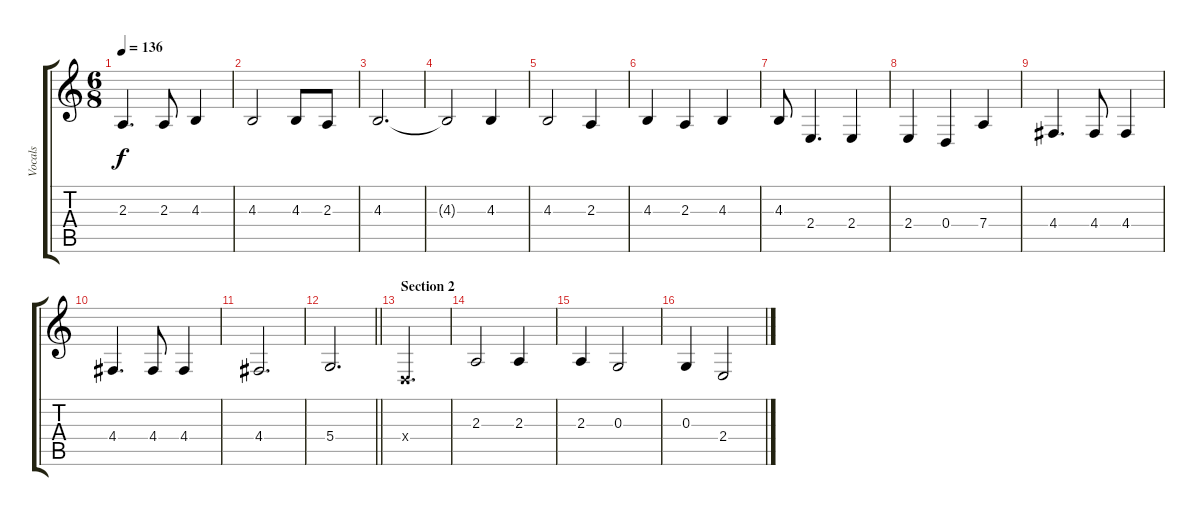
\track ("Vocals" "Vocals") {instrument oboe}
\staff {score tabs}
\tuning (E4 B3 G3 D3 A2 E2) {hide}
\ts (6 8)
\tempo 136
\clef g2
\ks c
2.3.4{d dy f} 2.3.8 4.3.4 |
4.3.2 4.3.8 2.3.8 |
4.3.2{d} |
4.3{t}.2 4.3.4 |
4.3.2 2.3.4 |
4.3.4 2.3.4 4.3.4 |
4.3.8 2.4.4{d} 2.4.4 |
2.4.4 0.4.4 7.4.4 |
4.4.4{d} 4.4.8 4.4.4 |
4.4.4{d} 4.4.8 4.4.4 |
4.4.2{d} |
\barLineRight lightlight
5.4.2{d} |
\section ("" "Section 2")
0.4{x}.2{d} |
2.3.2 2.3.4 |
2.3.4 0.3.2 |
0.3.4 2.4.2
